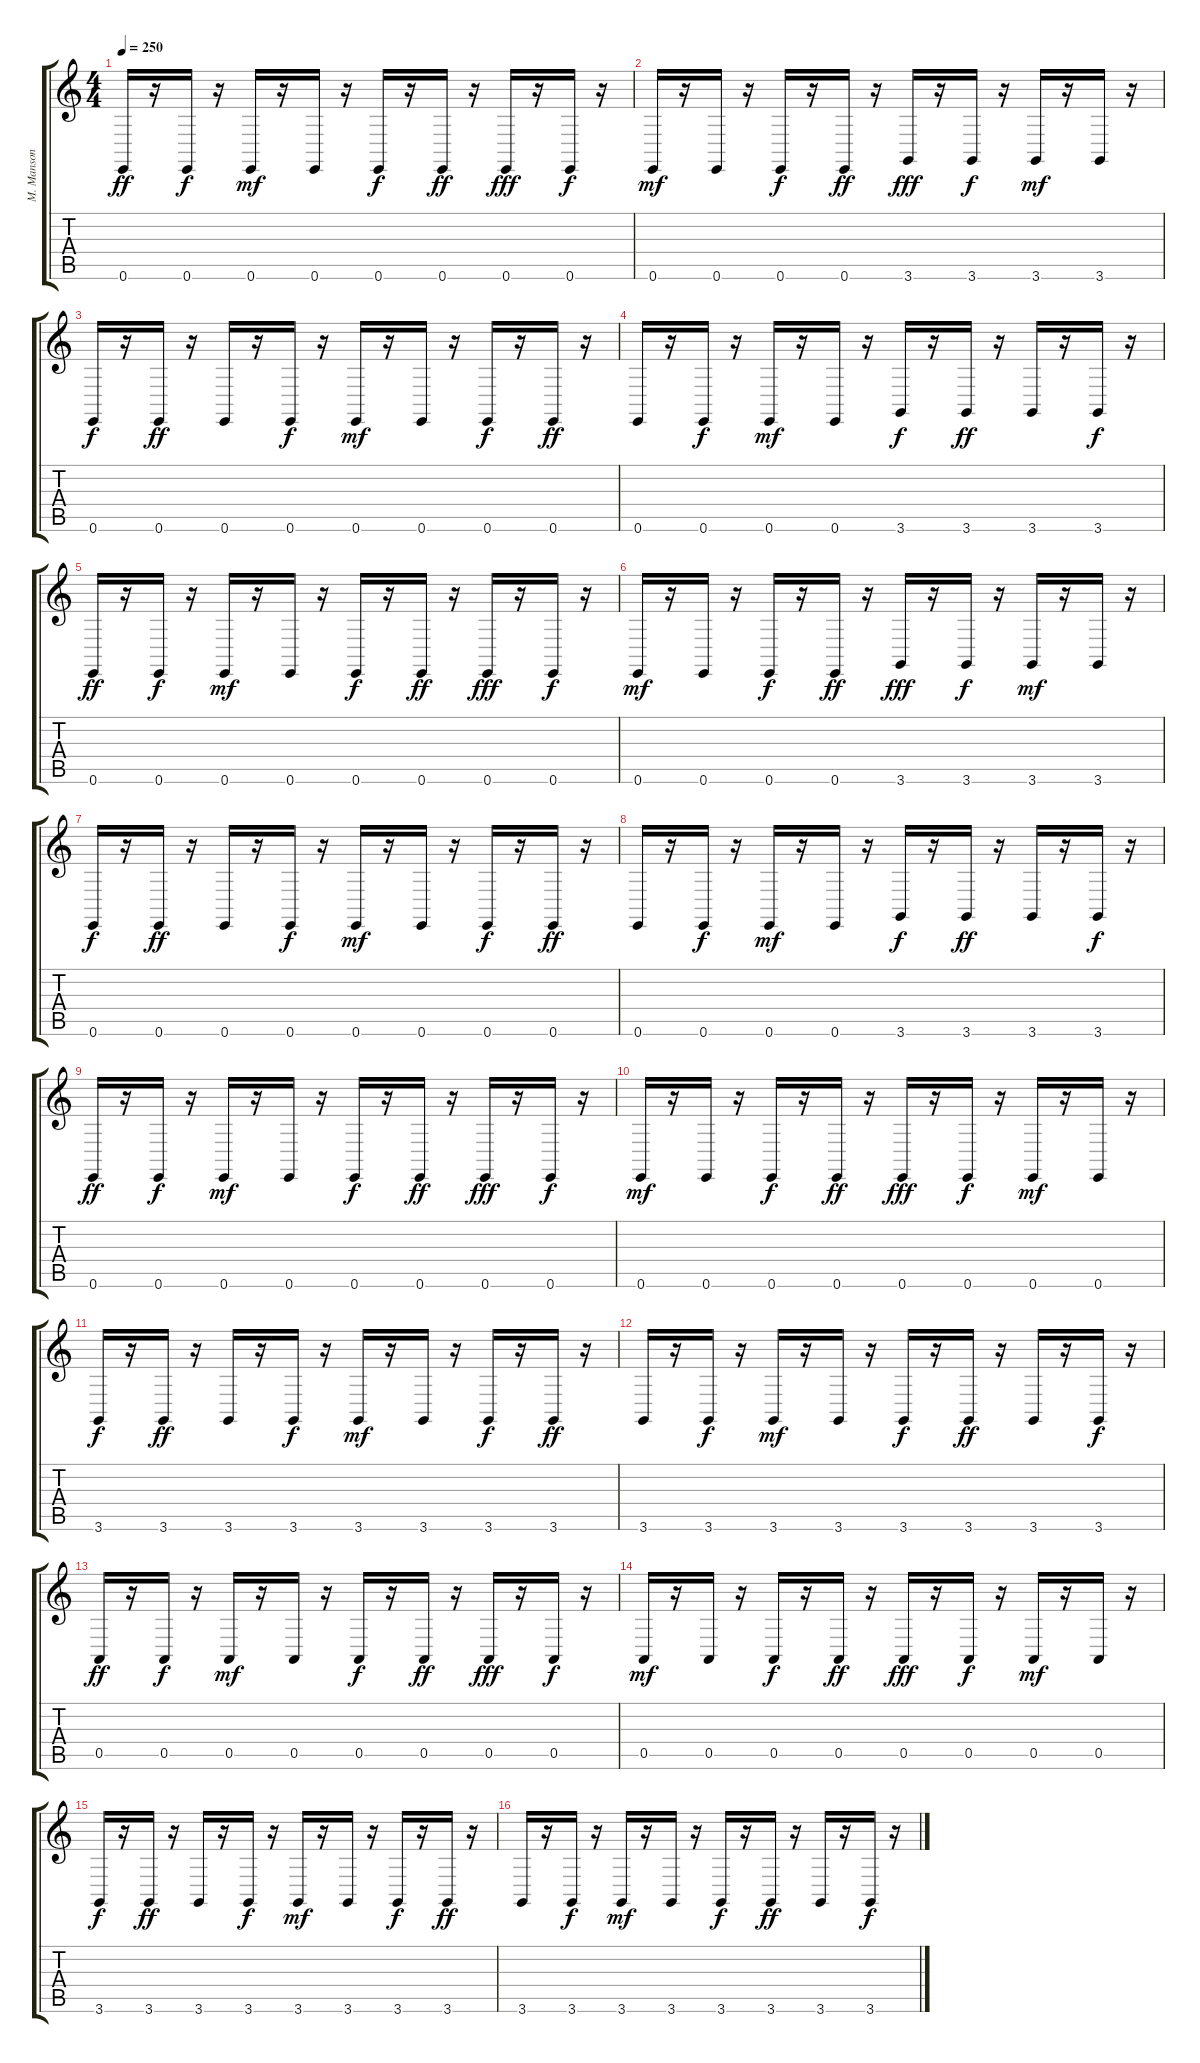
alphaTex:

\track ("M. Manson" "M. Manson") {instrument lead1square}
\staff {score tabs}
\tuning (E4 B3 G3 D3 A2 E2) {hide}
\ts (4 4)
\tempo 250
\clef g2
\ks c
0.6.16{dy ff} r.16 0.6.16{dy f} r.16 0.6.16{dy mf} r.16 0.6.16 r.16 0.6.16{dy f} r.16 0.6.16{dy ff} r.16 0.6.16{dy fff} r.16 0.6.16{dy f} r.16 |
0.6.16{dy mf} r.16 0.6.16 r.16 0.6.16{dy f} r.16 0.6.16{dy ff} r.16 3.6.16{dy fff} r.16 3.6.16{dy f} r.16 3.6.16{dy mf} r.16 3.6.16 r.16 |
0.6.16{dy f} r.16 0.6.16{dy ff} r.16 0.6.16 r.16 0.6.16{dy f} r.16 0.6.16{dy mf} r.16 0.6.16 r.16 0.6.16{dy f} r.16 0.6.16{dy ff} r.16 |
0.6.16 r.16 0.6.16{dy f} r.16 0.6.16{dy mf} r.16 0.6.16 r.16 3.6.16{dy f} r.16 3.6.16{dy ff} r.16 3.6.16 r.16 3.6.16{dy f} r.16 |
0.6.16{dy ff} r.16 0.6.16{dy f} r.16 0.6.16{dy mf} r.16 0.6.16 r.16 0.6.16{dy f} r.16 0.6.16{dy ff} r.16 0.6.16{dy fff} r.16 0.6.16{dy f} r.16 |
0.6.16{dy mf} r.16 0.6.16 r.16 0.6.16{dy f} r.16 0.6.16{dy ff} r.16 3.6.16{dy fff} r.16 3.6.16{dy f} r.16 3.6.16{dy mf} r.16 3.6.16 r.16 |
0.6.16{dy f} r.16 0.6.16{dy ff} r.16 0.6.16 r.16 0.6.16{dy f} r.16 0.6.16{dy mf} r.16 0.6.16 r.16 0.6.16{dy f} r.16 0.6.16{dy ff} r.16 |
0.6.16 r.16 0.6.16{dy f} r.16 0.6.16{dy mf} r.16 0.6.16 r.16 3.6.16{dy f} r.16 3.6.16{dy ff} r.16 3.6.16 r.16 3.6.16{dy f} r.16 |
0.6.16{dy ff} r.16 0.6.16{dy f} r.16 0.6.16{dy mf} r.16 0.6.16 r.16 0.6.16{dy f} r.16 0.6.16{dy ff} r.16 0.6.16{dy fff} r.16 0.6.16{dy f} r.16 |
0.6.16{dy mf} r.16 0.6.16 r.16 0.6.16{dy f} r.16 0.6.16{dy ff} r.16 0.6.16{dy fff} r.16 0.6.16{dy f} r.16 0.6.16{dy mf} r.16 0.6.16 r.16 |
3.6.16{dy f} r.16 3.6.16{dy ff} r.16 3.6.16 r.16 3.6.16{dy f} r.16 3.6.16{dy mf} r.16 3.6.16 r.16 3.6.16{dy f} r.16 3.6.16{dy ff} r.16 |
3.6.16 r.16 3.6.16{dy f} r.16 3.6.16{dy mf} r.16 3.6.16 r.16 3.6.16{dy f} r.16 3.6.16{dy ff} r.16 3.6.16 r.16 3.6.16{dy f} r.16 |
0.5.16{dy ff} r.16 0.5.16{dy f} r.16 0.5.16{dy mf} r.16 0.5.16 r.16 0.5.16{dy f} r.16 0.5.16{dy ff} r.16 0.5.16{dy fff} r.16 0.5.16{dy f} r.16 |
0.5.16{dy mf} r.16 0.5.16 r.16 0.5.16{dy f} r.16 0.5.16{dy ff} r.16 0.5.16{dy fff} r.16 0.5.16{dy f} r.16 0.5.16{dy mf} r.16 0.5.16 r.16 |
3.6.16{dy f} r.16 3.6.16{dy ff} r.16 3.6.16 r.16 3.6.16{dy f} r.16 3.6.16{dy mf} r.16 3.6.16 r.16 3.6.16{dy f} r.16 3.6.16{dy ff} r.16 |
3.6.16 r.16 3.6.16{dy f} r.16 3.6.16{dy mf} r.16 3.6.16 r.16 3.6.16{dy f} r.16 3.6.16{dy ff} r.16 3.6.16 r.16 3.6.16{dy f} r.16
